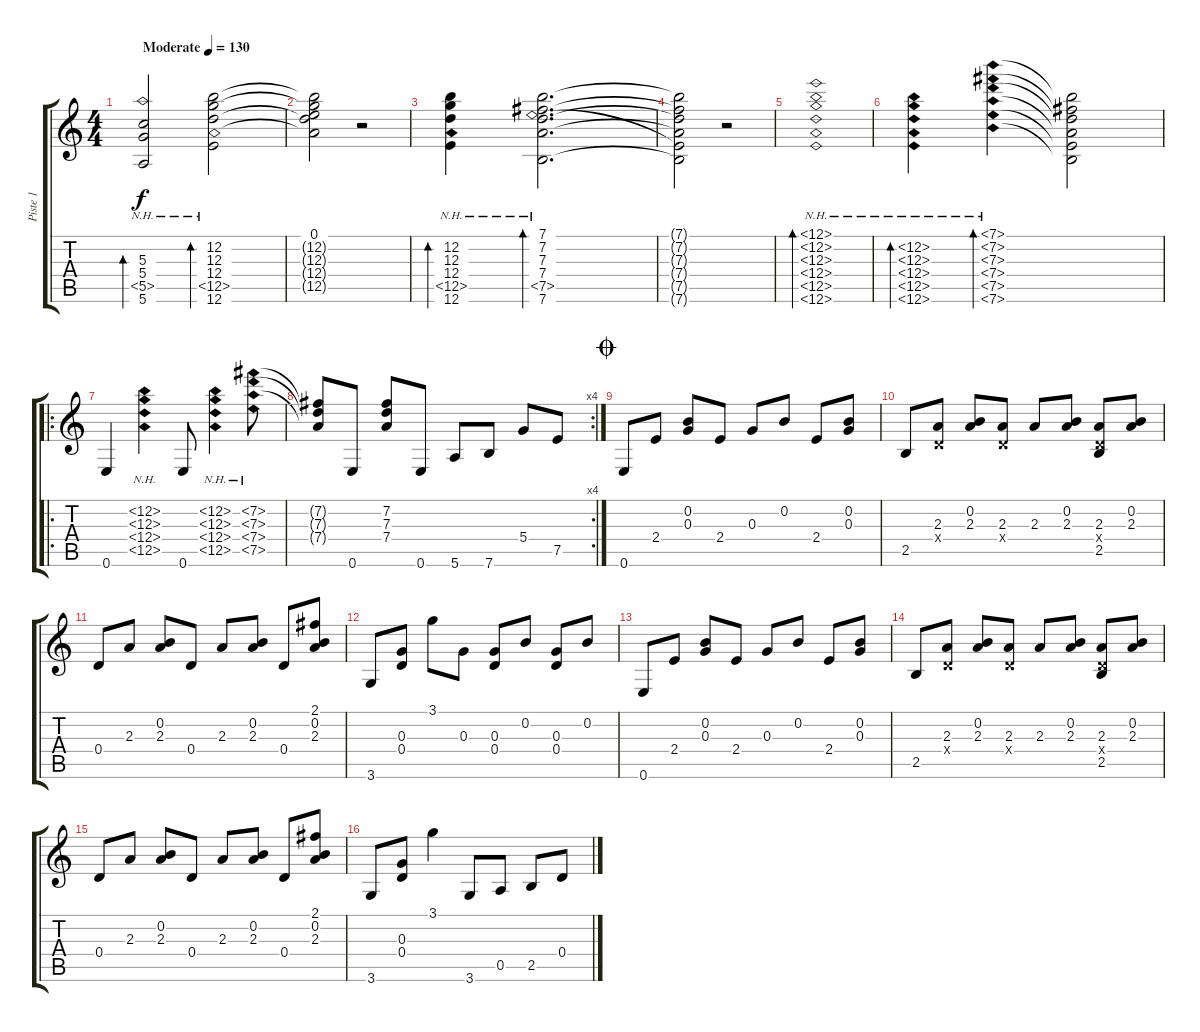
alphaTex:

\track ("Piste 1" "Piste 1") {instrument acousticguitarsteel}
\staff {score tabs}
\tuning (E4 B3 G3 D3 A2 E2) {hide}
\ts (4 4)
\tempo (130 "Moderate")
\clef g2
\ks c
(5.3 5.4 5.5{nh} 5.6).2{bd 120 dy f instrument acousticguitarsteel} (12.2 12.3 12.4 12.5{nh} 12.6).2{bd 120} |
(0.1 12.2{t} 12.3{t} 12.4{t} 12.5{t}).2 r.2 |
(12.2 12.3 12.4 12.5{nh} 12.6).4{bd 120} (7.1 7.2 7.3 7.4 7.5{nh} 7.6).2{d bd 120} |
(7.1{t} 7.2{t} 7.3{t} 7.4{t} 7.5{t} 7.6{t}).2 r.2 |
(12.1{nh} 12.2{nh} 12.3{nh} 12.4{nh} 12.5{nh} 12.6{nh}).1{bd 120} |
(12.2{nh} 12.3{nh} 12.4{nh} 12.5{nh} 12.6{nh}).4{bd 120} (7.1{nh} 7.2{nh} 7.3{nh} 7.4{nh} 7.5{nh} 7.6{nh}).4{bd 120} (7.1{t} 7.2{t} 7.3{t} 7.4{t} 7.5{t} 7.6{t}).2 |
\ro
0.6.4 (12.2{nh} 12.3{nh} 12.4{nh} 12.5{nh}).4 0.6.8 (12.2{nh} 12.3{nh} 12.4{nh} 12.5{nh}).4 (7.2{nh} 7.3{nh} 7.4{nh} 7.5{nh}).8 |
\rc 4
(7.2{t} 7.3{t} 7.4{t}).8 0.6.8 (7.2 7.3 7.4).8 0.6.8 5.6.8 7.6.8 5.4.8 7.5.8 |
\jump coda
0.6.8 2.4.8 (0.2 0.3).8 2.4.8 0.3.8 0.2.8 2.4.8 (0.2 0.3).8 |
2.5.8 (2.3 0.4{x}).8 (0.2 2.3).8 (2.3 0.4{x}).8 2.3.8 (0.2 2.3).8 (2.3 0.4{x} 2.5).8 (0.2 2.3).8 |
0.4.8 2.3.8 (0.2 2.3).8 0.4.8 2.3.8 (0.2 2.3).8 0.4.8 (2.1 0.2 2.3).8 |
3.6.8 (0.3 0.4).8 3.1.8 0.3.8 (0.3 0.4).8 0.2.8 (0.3 0.4).8 0.2.8 |
0.6.8 2.4.8 (0.2 0.3).8 2.4.8 0.3.8 0.2.8 2.4.8 (0.2 0.3).8 |
2.5.8 (2.3 0.4{x}).8 (0.2 2.3).8 (2.3 0.4{x}).8 2.3.8 (0.2 2.3).8 (2.3 0.4{x} 2.5).8 (0.2 2.3).8 |
0.4.8 2.3.8 (0.2 2.3).8 0.4.8 2.3.8 (0.2 2.3).8 0.4.8 (2.1 0.2 2.3).8 |
3.6.8 (0.3 0.4).8 3.1.4 3.6.8 0.5.8 2.5.8 0.4.8
